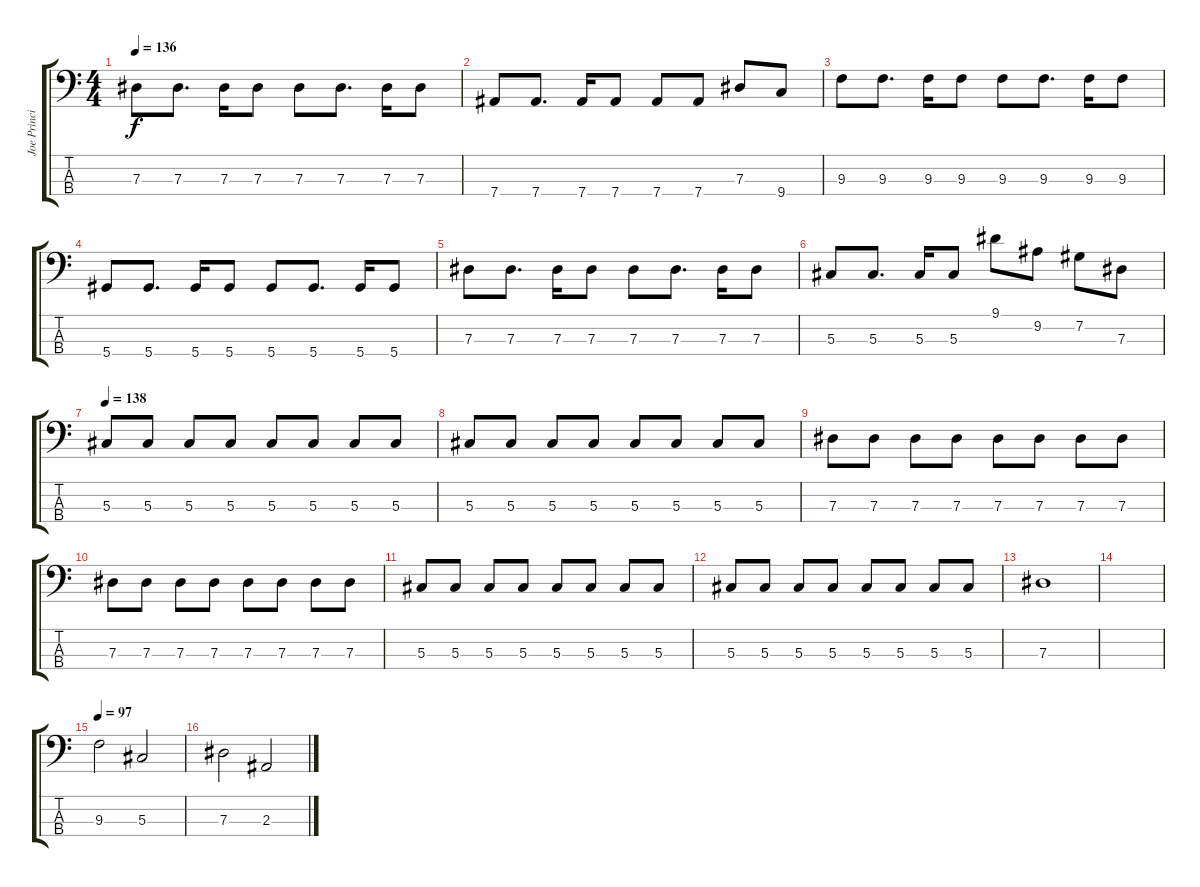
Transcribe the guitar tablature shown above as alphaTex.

\track ("Joe Principe (Bass)" "Joe Princi") {instrument electricbasspick}
\staff {score tabs}
\tuning (Gb2 Db2 Ab1 Eb1) {hide}
\ts (4 4)
\tempo 136
\clef f4
\ks c
7.3.8{dy f} 7.3.8{d} 7.3.16 7.3.8 7.3.8 7.3.8{d} 7.3.16 7.3.8 |
7.4.8 7.4.8{d} 7.4.16 7.4.8 7.4.8 7.4.8 7.3.8 9.4.8 |
9.3.8 9.3.8{d} 9.3.16 9.3.8 9.3.8 9.3.8{d} 9.3.16 9.3.8 |
5.4.8 5.4.8{d} 5.4.16 5.4.8 5.4.8 5.4.8{d} 5.4.16 5.4.8 |
7.3.8 7.3.8{d} 7.3.16 7.3.8 7.3.8 7.3.8{d} 7.3.16 7.3.8 |
5.3.8 5.3.8{d} 5.3.16 5.3.8 9.1.8 9.2.8 7.2.8 7.3.8 |
\tempo 138
5.3.8 5.3.8 5.3.8 5.3.8 5.3.8 5.3.8 5.3.8 5.3.8 |
5.3.8 5.3.8 5.3.8 5.3.8 5.3.8 5.3.8 5.3.8 5.3.8 |
7.3.8 7.3.8 7.3.8 7.3.8 7.3.8 7.3.8 7.3.8 7.3.8 |
7.3.8 7.3.8 7.3.8 7.3.8 7.3.8 7.3.8 7.3.8 7.3.8 |
5.3.8 5.3.8 5.3.8 5.3.8 5.3.8 5.3.8 5.3.8 5.3.8 |
5.3.8 5.3.8 5.3.8 5.3.8 5.3.8 5.3.8 5.3.8 5.3.8 |
7.3.1 |
|
\tempo 97
9.3.2 5.3.2 |
7.3.2 2.3.2
